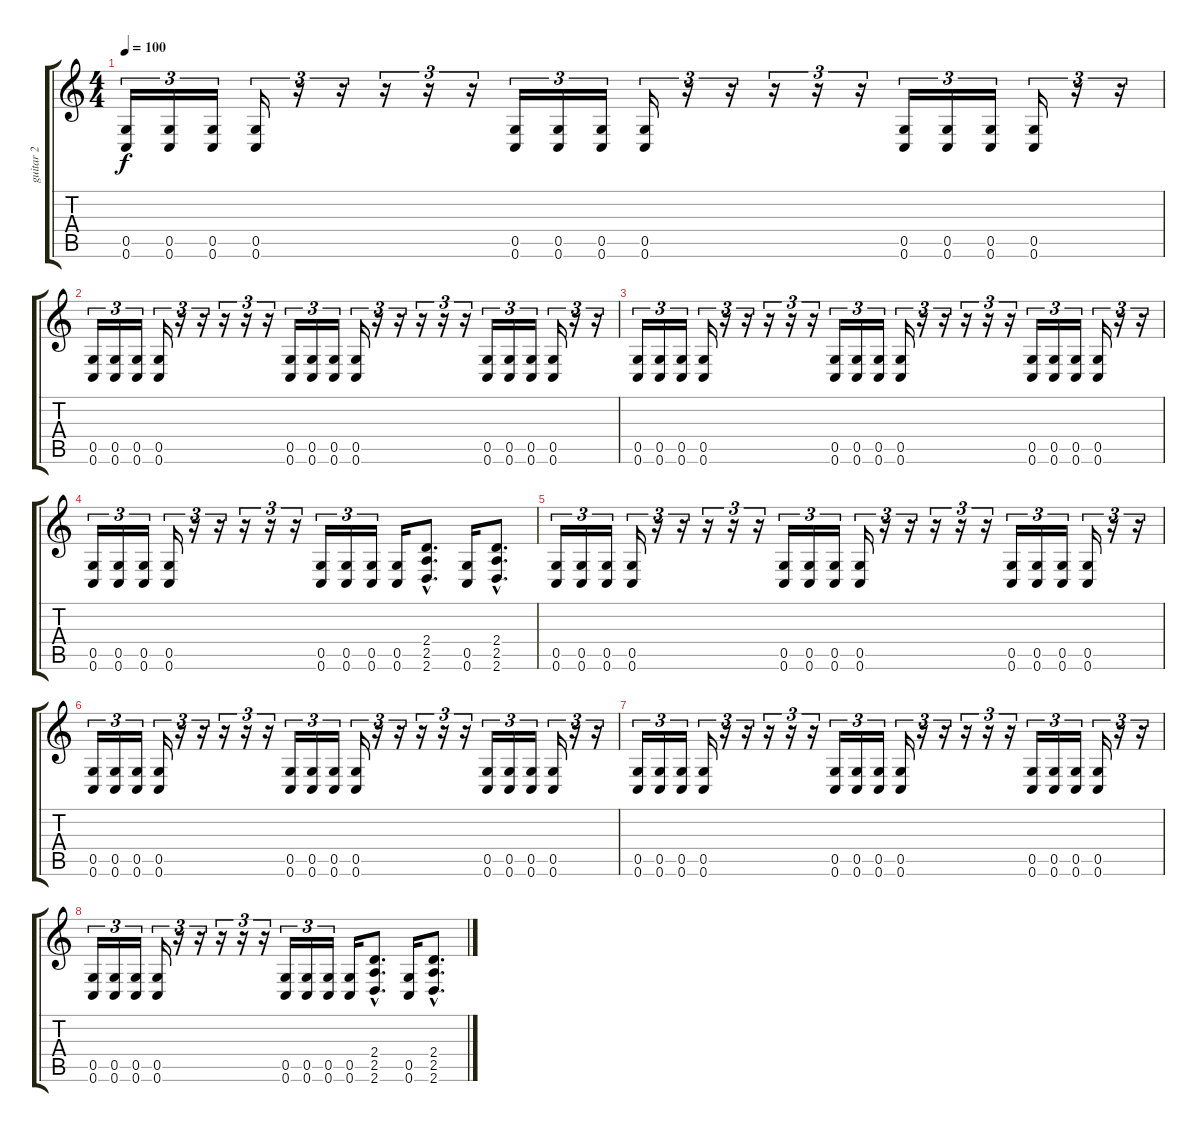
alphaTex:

\track ("guitar 2" "guitar 2") {instrument overdrivenguitar}
\staff {score tabs}
\tuning (D4 A3 F3 C3 G2 C2) {hide}
\ts (4 4)
\tempo 100
\clef g2
\ks c
(0.5 0.6).16{tu (3 2) dy f} (0.5 0.6).16{tu (3 2)} (0.5 0.6).16{tu (3 2)} (0.5 0.6).16{tu (3 2)} r.16{tu (3 2)} r.16{tu (3 2)} r.16{tu (3 2)} r.16{tu (3 2)} r.16{tu (3 2)} (0.5 0.6).16{tu (3 2)} (0.5 0.6).16{tu (3 2)} (0.5 0.6).16{tu (3 2)} (0.5 0.6).16{tu (3 2)} r.16{tu (3 2)} r.16{tu (3 2)} r.16{tu (3 2)} r.16{tu (3 2)} r.16{tu (3 2)} (0.5 0.6).16{tu (3 2)} (0.5 0.6).16{tu (3 2)} (0.5 0.6).16{tu (3 2)} (0.5 0.6).16{tu (3 2)} r.16{tu (3 2)} r.16{tu (3 2)} |
(0.5 0.6).16{tu (3 2)} (0.5 0.6).16{tu (3 2)} (0.5 0.6).16{tu (3 2)} (0.5 0.6).16{tu (3 2)} r.16{tu (3 2)} r.16{tu (3 2)} r.16{tu (3 2)} r.16{tu (3 2)} r.16{tu (3 2)} (0.5 0.6).16{tu (3 2)} (0.5 0.6).16{tu (3 2)} (0.5 0.6).16{tu (3 2)} (0.5 0.6).16{tu (3 2)} r.16{tu (3 2)} r.16{tu (3 2)} r.16{tu (3 2)} r.16{tu (3 2)} r.16{tu (3 2)} (0.5 0.6).16{tu (3 2)} (0.5 0.6).16{tu (3 2)} (0.5 0.6).16{tu (3 2)} (0.5 0.6).16{tu (3 2)} r.16{tu (3 2)} r.16{tu (3 2)} |
(0.5 0.6).16{tu (3 2)} (0.5 0.6).16{tu (3 2)} (0.5 0.6).16{tu (3 2)} (0.5 0.6).16{tu (3 2)} r.16{tu (3 2)} r.16{tu (3 2)} r.16{tu (3 2)} r.16{tu (3 2)} r.16{tu (3 2)} (0.5 0.6).16{tu (3 2)} (0.5 0.6).16{tu (3 2)} (0.5 0.6).16{tu (3 2)} (0.5 0.6).16{tu (3 2)} r.16{tu (3 2)} r.16{tu (3 2)} r.16{tu (3 2)} r.16{tu (3 2)} r.16{tu (3 2)} (0.5 0.6).16{tu (3 2)} (0.5 0.6).16{tu (3 2)} (0.5 0.6).16{tu (3 2)} (0.5 0.6).16{tu (3 2)} r.16{tu (3 2)} r.16{tu (3 2)} |
(0.5 0.6).16{tu (3 2)} (0.5 0.6).16{tu (3 2)} (0.5 0.6).16{tu (3 2)} (0.5 0.6).16{tu (3 2)} r.16{tu (3 2)} r.16{tu (3 2)} r.16{tu (3 2)} r.16{tu (3 2)} r.16{tu (3 2)} (0.5 0.6).16{tu (3 2)} (0.5 0.6).16{tu (3 2)} (0.5 0.6).16{tu (3 2)} (0.5 0.6).16 (2.4{hac} 2.5{hac} 2.6{hac}).8{d} (0.5 0.6).16 (2.4{hac} 2.5{hac} 2.6{hac}).8{d} |
(0.5 0.6).16{tu (3 2)} (0.5 0.6).16{tu (3 2)} (0.5 0.6).16{tu (3 2)} (0.5 0.6).16{tu (3 2)} r.16{tu (3 2)} r.16{tu (3 2)} r.16{tu (3 2)} r.16{tu (3 2)} r.16{tu (3 2)} (0.5 0.6).16{tu (3 2)} (0.5 0.6).16{tu (3 2)} (0.5 0.6).16{tu (3 2)} (0.5 0.6).16{tu (3 2)} r.16{tu (3 2)} r.16{tu (3 2)} r.16{tu (3 2)} r.16{tu (3 2)} r.16{tu (3 2)} (0.5 0.6).16{tu (3 2)} (0.5 0.6).16{tu (3 2)} (0.5 0.6).16{tu (3 2)} (0.5 0.6).16{tu (3 2)} r.16{tu (3 2)} r.16{tu (3 2)} |
(0.5 0.6).16{tu (3 2)} (0.5 0.6).16{tu (3 2)} (0.5 0.6).16{tu (3 2)} (0.5 0.6).16{tu (3 2)} r.16{tu (3 2)} r.16{tu (3 2)} r.16{tu (3 2)} r.16{tu (3 2)} r.16{tu (3 2)} (0.5 0.6).16{tu (3 2)} (0.5 0.6).16{tu (3 2)} (0.5 0.6).16{tu (3 2)} (0.5 0.6).16{tu (3 2)} r.16{tu (3 2)} r.16{tu (3 2)} r.16{tu (3 2)} r.16{tu (3 2)} r.16{tu (3 2)} (0.5 0.6).16{tu (3 2)} (0.5 0.6).16{tu (3 2)} (0.5 0.6).16{tu (3 2)} (0.5 0.6).16{tu (3 2)} r.16{tu (3 2)} r.16{tu (3 2)} |
(0.5 0.6).16{tu (3 2)} (0.5 0.6).16{tu (3 2)} (0.5 0.6).16{tu (3 2)} (0.5 0.6).16{tu (3 2)} r.16{tu (3 2)} r.16{tu (3 2)} r.16{tu (3 2)} r.16{tu (3 2)} r.16{tu (3 2)} (0.5 0.6).16{tu (3 2)} (0.5 0.6).16{tu (3 2)} (0.5 0.6).16{tu (3 2)} (0.5 0.6).16{tu (3 2)} r.16{tu (3 2)} r.16{tu (3 2)} r.16{tu (3 2)} r.16{tu (3 2)} r.16{tu (3 2)} (0.5 0.6).16{tu (3 2)} (0.5 0.6).16{tu (3 2)} (0.5 0.6).16{tu (3 2)} (0.5 0.6).16{tu (3 2)} r.16{tu (3 2)} r.16{tu (3 2)} |
(0.5 0.6).16{tu (3 2)} (0.5 0.6).16{tu (3 2)} (0.5 0.6).16{tu (3 2)} (0.5 0.6).16{tu (3 2)} r.16{tu (3 2)} r.16{tu (3 2)} r.16{tu (3 2)} r.16{tu (3 2)} r.16{tu (3 2)} (0.5 0.6).16{tu (3 2)} (0.5 0.6).16{tu (3 2)} (0.5 0.6).16{tu (3 2)} (0.5 0.6).16 (2.4{hac} 2.5{hac} 2.6{hac}).8{d} (0.5 0.6).16 (2.4{hac} 2.5{hac} 2.6{hac}).8{d}
